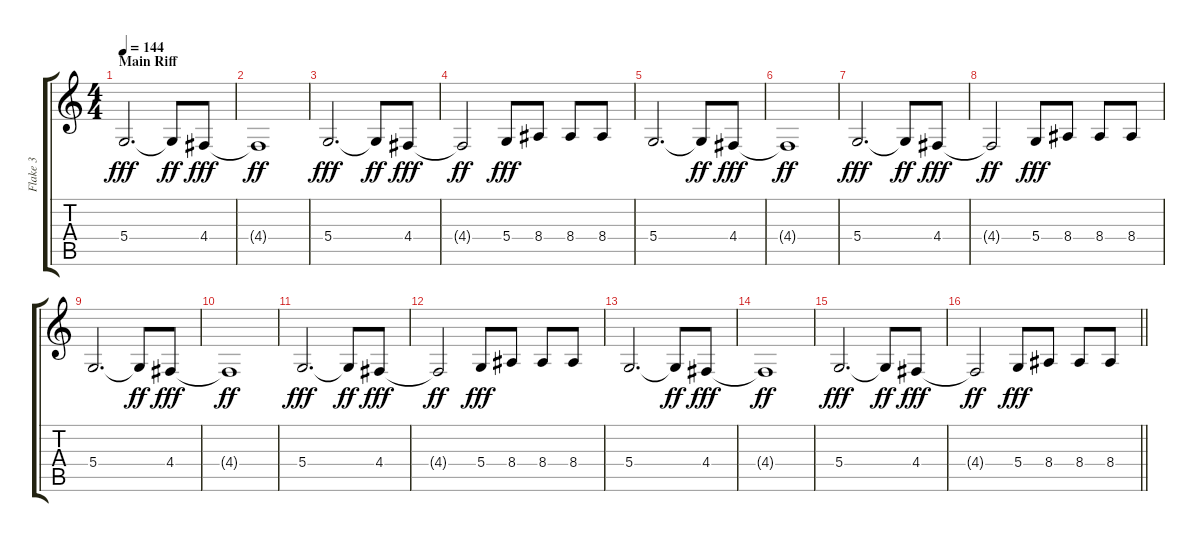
\track ("Flake 3" "Flake 3") {instrument pad4choir}
\staff {score tabs}
\tuning (E4 B3 G3 D3 A2 E2) {hide}
\ts (4 4)
\section ("" "Main Riff")
\tempo 144
\clef g2
\ks c
5.4.2{d dy fff instrument pad1newage} 5.4{t}.8{dy ff} 4.4.8{dy fff} |
4.4{t}.1{dy ff} |
5.4.2{d dy fff} 5.4{t}.8{dy ff} 4.4.8{dy fff} |
4.4{t}.2{dy ff} 5.4.8{dy fff} 8.4.8 8.4.8 8.4.8 |
5.4.2{d} 5.4{t}.8{dy ff} 4.4.8{dy fff} |
4.4{t}.1{dy ff} |
5.4.2{d dy fff} 5.4{t}.8{dy ff} 4.4.8{dy fff} |
4.4{t}.2{dy ff} 5.4.8{dy fff} 8.4.8 8.4.8 8.4.8 |
5.4.2{d} 5.4{t}.8{dy ff} 4.4.8{dy fff} |
4.4{t}.1{dy ff} |
5.4.2{d dy fff} 5.4{t}.8{dy ff} 4.4.8{dy fff} |
4.4{t}.2{dy ff} 5.4.8{dy fff} 8.4.8 8.4.8 8.4.8 |
5.4.2{d} 5.4{t}.8{dy ff} 4.4.8{dy fff} |
4.4{t}.1{dy ff} |
5.4.2{d dy fff} 5.4{t}.8{dy ff} 4.4.8{dy fff} |
\barLineRight lightlight
4.4{t}.2{dy ff} 5.4.8{dy fff} 8.4.8 8.4.8 8.4.8
